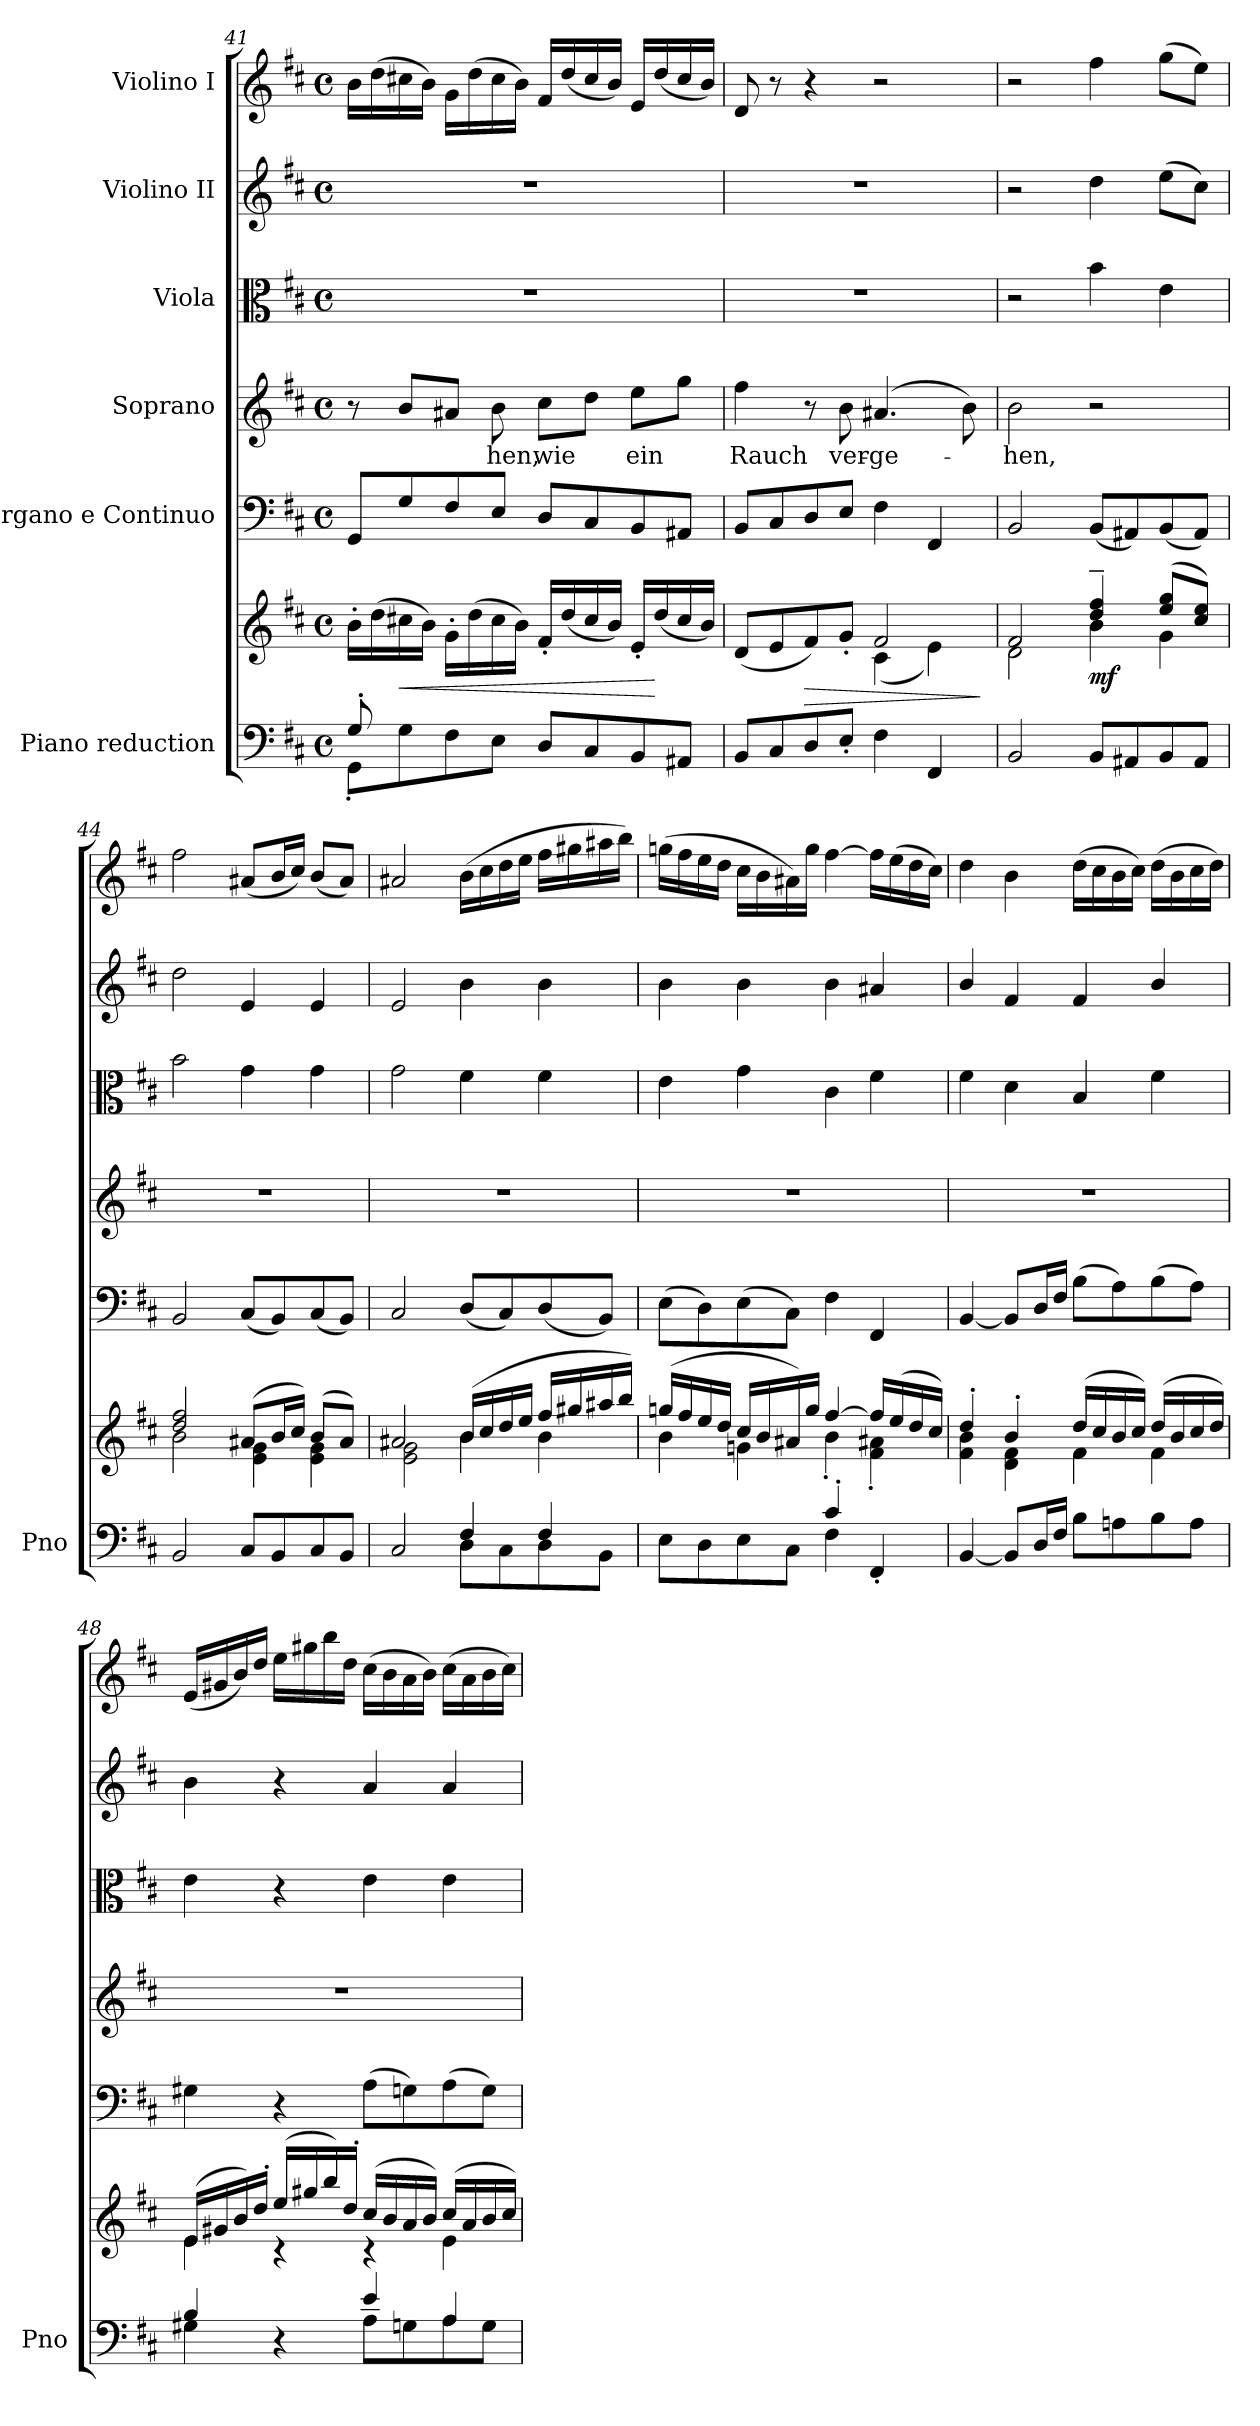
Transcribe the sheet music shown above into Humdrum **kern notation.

**kern	**kern	**dynam	**kern	**kern	**text	**kern	**kern	**kern
*part6	*part6	*part6	*part5	*part4	*part4	*part3	*part2	*part1
*staff7	*staff6	*staff6/7	*staff5	*staff4	*staff4	*staff3	*staff2	*staff1
*I"Piano reduction	*	*	*I"Organo e Continuo	*I"Soprano	*	*I"Viola	*I"Violino II	*I"Violino I
*I'Pno	*	*	*	*	*	*	*	*
*clefF4	*clefG2	*	*clefF4	*clefG2	*	*clefC3	*clefG2	*clefG2
*k[f#c#]	*k[f#c#]	*	*k[f#c#]	*k[f#c#]	*	*k[f#c#]	*k[f#c#]	*k[f#c#]
*M4/4	*M4/4	*	*M4/4	*M4/4	*	*M4/4	*M4/4	*M4/4
*met(c)	*met(c)	*	*met(c)	*met(c)	*	*met(c)	*met(c)	*met(c)
=41	=41	=41	=41	=41	=41	=41	=41	=41
*^	*	*	*	*	*	*	*	*
8G'/	8GG'\L	16b'\LL	.	8GG/L	8r	.	1r	1r	16b\LL
.	.	(>16dd\	.	.	.	.	.	.	(>16dd\
!	!	!	!LO:HP:b	!	!	!	!	!	!
8ryy	8G\	16cc#X\	<	8G/	8b/L	.	.	.	16cc#X\
.	.	16b\JJ)	.	.	.	.	.	.	16b\JJ)
4ryy	8F#\	16g'\LL	.	8F#/	8a#X/J	.	.	.	16g\LL
.	.	(>16dd\	.	.	.	.	.	.	(>16dd\
!	!	!	!	!	!	!LO:LY:b	!	!	!
.	8E\J	16cc#\	.	8E/J	8b\	-hen,	.	.	16cc#\
.	.	16b\JJ)	.	.	.	.	.	.	16b\JJ)
!	!	!	!	!	!	!LO:LY:b	!	!	!
8D/L	2ryy	16f#'/LL	.	8D/L	8cc#\L	wie	.	.	16f#/LL
.	.	(<16dd/	.	.	.	.	.	.	(<16dd/
8C#/	.	16cc#/	.	8C#/	8dd\J	.	.	.	16cc#/
.	.	16b/JJ)	.	.	.	.	.	.	16b/JJ)
!	!	!	!	!	!	!LO:LY:b	!	!	!
8BB/	.	16e'/LL	.	8BB/	8ee\L	ein	.	.	16e/LL
.	.	(<16dd/	[	.	.	.	.	.	(<16dd/
8AA#X/J	.	16cc#/	.	8AA#X/J	8gg\J	.	.	.	16cc#/
.	.	16b/JJ)	.	.	.	.	.	.	16b/JJ)
*v	*v	*	*	*	*	*	*	*	*
=42	=42	=42	=42	=42	=42	=42	=42	=42
*	*^	*	*	*	*	*	*	*
!	!	!	!	!	!	!LO:LY:b	!	!	!
8BB/L	(<8d/L	2ryy	.	8BB/L	4ff#\	Rauch	1r	1r	8d/
8C#/	8e/	.	.	8C#/	.	.	.	.	8r
!	!	!	!LO:HP:b	!	!	!	!	!	!
8D/	8f#/)	.	>	8D/	8r	.	.	.	4r
!	!	!	!	!	!	!LO:LY:b	!	!	!
8E'/J	8g'/J	.	.	8E/J	8b\	ver-	.	.	.
!	!	!	!	!	!	!LO:LY:b	!	!	!
4F#\	2f#/	(<4c#\	.	4F#\	(>4.a#X/	-ge-	.	.	2r
4FF#/	.	4e\)	.	4FF#/	.	.	.	.	.
.	.	.	.	.	8b\)	.	.	.	.
*	*v	*v	*	*	*	*	*	*	*
.	.	]	.	.	.	.	.	.
!!LO:PB:g=z
=43	=43	=43	=43	=43	=43	=43	=43	=43
*	*^	*	*	*	*	*	*	*
!	!	!	!	!	!	!LO:LY:b	!	!	!
2BB/	2f#/	2d\	.	2BB/	2b\	hen,	2r	2r	2r
!	!	!	!LO:DY:b	!	!	!	!	!	!
8BB/L	4dd/~ 4ff#/~	4b\	mf	(<8BB/L	2r	.	4b\	4dd\	4ff#\
8AA#X/	.	.	.	8AA#X/)	.	.	.	.	.
8BB/	(>8ee/ 8gg/L	4g\	.	(<8BB/	.	.	4e\	(>8ee\L	(>8gg\L
8AA#/J	8cc#/ 8ee/J)	.	.	8AA#/J)	.	.	.	8cc#\J)	8ee\J)
=44	=44	=44	=44	=44	=44	=44	=44	=44	=44
2BB/	2dd/ 2ff#/	2b\	.	2BB/	1r	.	2b\	2dd\	2ff#\
8C#/L	(>8a#X/L	4e\ 4g\	.	(<8C#/L	.	.	4g\	4e/	(<8a#X/L
8BB/	16b/L	.	.	8BB/)	.	.	.	.	16b/L
.	16cc#/JJ)	.	.	.	.	.	.	.	16cc#/JJ)
8C#/	(>8b/L	4e\ 4g\	.	(<8C#/	.	.	4g\	4e/	(<8b/L
8BB/J	8a#/J)	.	.	8BB/J)	.	.	.	.	8a#/J)
=45	=45	=45	=45	=45	=45	=45	=45	=45	=45
*^	*	*	*	*	*	*	*	*	*
2C#/	2ryy	2a#X/	2e\ 2g\	.	2C#/	1r	.	2g\	2e/	2a#X/
4F#/	8D\L	(>16b/LL	4b\	.	(<8D/L	.	.	4f#\	4b\	(>16b\LL
.	.	16cc#/	.	.	.	.	.	.	.	16cc#\
.	8C#\	16dd/	.	.	8C#/)	.	.	.	.	16dd\
.	.	16ee/JJ	.	.	.	.	.	.	.	16ee\JJ
4F#/	8D\	16ff#/LL	4b\	.	(<8D/	.	.	4f#\	4b\	16ff#\LL
.	.	16gg#X/	.	.	.	.	.	.	.	16gg#X\
.	8BB\J	16aa#X/	.	.	8BB/J)	.	.	.	.	16aa#X\
.	.	16bb/JJ)	.	.	.	.	.	.	.	16bb\JJ)
=46	=46	=46	=46	=46	=46	=46	=46	=46	=46	=46
2ryy	8E\L	(>16ggn/LL	4b\	.	(>8E\L	1r	.	4e\	4b\	(>16ggn\LL
.	.	16ff#/	.	.	.	.	.	.	.	16ff#\
.	8D\	16ee/	.	.	8D\)	.	.	.	.	16ee\
.	.	16dd/JJ	.	.	.	.	.	.	.	16dd\JJ
.	8E\	16cc#/LL	4gn\	.	(>8E\	.	.	4g\	4b\	16cc#\LL
.	.	16b/	.	.	.	.	.	.	.	16b\
.	8C#\J	16a#X/)	.	.	8C#\J)	.	.	.	.	16a#X\)
.	.	16gg/JJ	.	.	.	.	.	.	.	16gg\JJ
4c#'/	4F#\	[4ff#/	4b'\	.	4F#\	.	.	4c#\	4b\	[4ff#\
4FF#'/	4ryy	16ff#/LL]	4f#\' 4a#X\'	.	4FF#/	.	.	4f#\	4a#X/	16ff#\LL]
.	.	(>16ee/	.	.	.	.	.	.	.	(>16ee\
.	.	16dd/	.	.	.	.	.	.	.	16dd\
.	.	16cc#/JJ)	.	.	.	.	.	.	.	16cc#\JJ)
*v	*v	*	*	*	*	*	*	*	*	*
=47	=47	=47	=47	=47	=47	=47	=47	=47	=47
[4BB/	4dd'/	4f#\ 4b\	.	[4BB/	1r	.	4f#\	4b/	4dd\
8BB/L]	4b'/	4d\ 4f#\	.	8BB/L]	.	.	4d\	4f#/	4b\
16D/L	.	.	.	16D/L	.	.	.	.	.
16F#/JJ	.	.	.	16F#/JJ	.	.	.	.	.
8B\L	(>16dd/LL	4f#\	.	(>8B\L	.	.	4B/	4f#/	(>16dd\LL
.	16cc#/	.	.	.	.	.	.	.	16cc#\
8An\	16b/	.	.	8A\)	.	.	.	.	16b\
.	16cc#/JJ)	.	.	.	.	.	.	.	16cc#\JJ)
8B\	(>16dd/LL	4f#\	.	(>8B\	.	.	4f#\	4b/	(>16dd\LL
.	16b/	.	.	.	.	.	.	.	16b\
8A\J	16cc#/	.	.	8A\J)	.	.	.	.	16cc#\
.	16dd/JJ)	.	.	.	.	.	.	.	16dd\JJ)
!!LO:LB:g=z
=48	=48	=48	=48	=48	=48	=48	=48	=48	=48
*^	*	*	*	*	*	*	*	*	*
4B/	4G#X\	(>16e/LL	4e\	.	4G#X\	1r	.	4e\	4b\	(<16e/LL
.	.	16g#X/	.	.	.	.	.	.	.	16g#X/
.	.	16b/)	.	.	.	.	.	.	.	16b/)
.	.	16dd'/JJ	.	.	.	.	.	.	.	16dd/JJ
4r	4ryy	(>16ee/LL	4r	.	4r	.	.	4r	4r	16ee\LL
.	.	16gg#X/	.	.	.	.	.	.	.	16gg#X\
.	.	16bb/)	.	.	.	.	.	.	.	16bb\
.	.	16dd'/JJ	.	.	.	.	.	.	.	16dd\JJ
4e/	8A\L	(>16cc#/LL	4r	.	(>8A\L	.	.	4e\	4a/	(>16cc#\LL
.	.	16b/	.	.	.	.	.	.	.	16b\
.	8Gn\	16a/	.	.	8Gn\)	.	.	.	.	16a\
.	.	16b/JJ)	.	.	.	.	.	.	.	16b\JJ)
4A/	8A\	(>16cc#/LL	4e\	.	(>8A\	.	.	4e\	4a/	(>16cc#\LL
.	.	16a/	.	.	.	.	.	.	.	16a\
.	8G\J	16b/	.	.	8G\J)	.	.	.	.	16b\
.	.	16cc#/JJ)	.	.	.	.	.	.	.	16cc#\JJ)
*v	*v	*	*	*	*	*	*	*	*	*
*	*v	*v	*	*	*	*	*	*	*
=	=	=	=	=	=	=	=	=
*-	*-	*-	*-	*-	*-	*-	*-	*-
